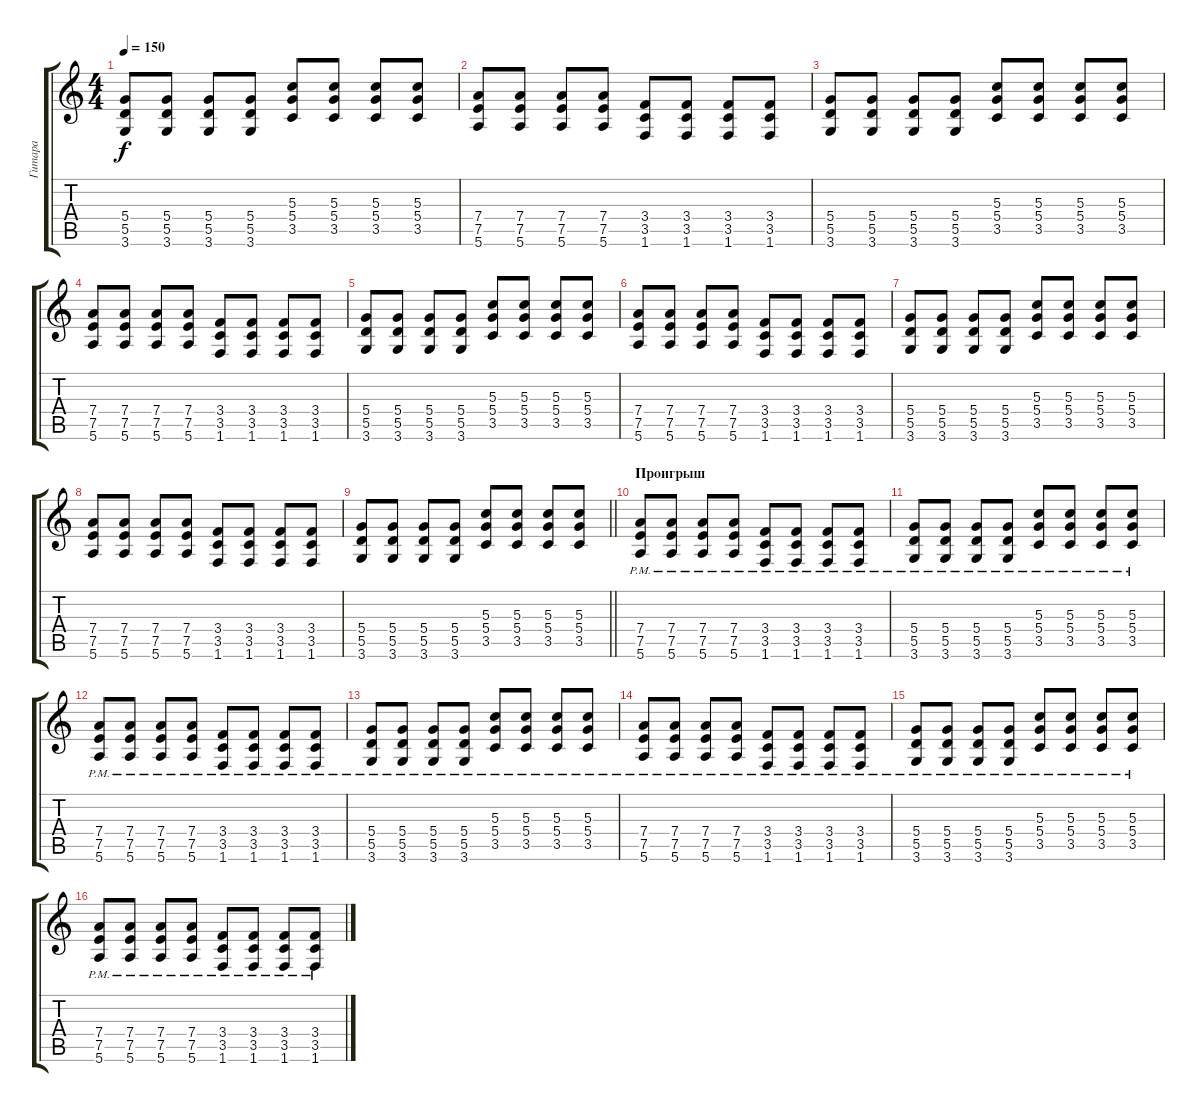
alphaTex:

\track ("Гитара" "Гитара") {instrument distortionguitar}
\staff {score tabs}
\tuning (E4 B3 G3 D3 A2 E2) {hide}
\ts (4 4)
\tempo 150
\clef g2
\ks c
(5.4 5.5 3.6).8{dy f} (5.4 5.5 3.6).8 (5.4 5.5 3.6).8 (5.4 5.5 3.6).8 (5.3 5.4 3.5).8 (5.3 5.4 3.5).8 (5.3 5.4 3.5).8 (5.3 5.4 3.5).8 |
(7.4 7.5 5.6).8 (7.4 7.5 5.6).8 (7.4 7.5 5.6).8 (7.4 7.5 5.6).8 (3.4 3.5 1.6).8 (3.4 3.5 1.6).8 (3.4 3.5 1.6).8 (3.4 3.5 1.6).8 |
(5.4 5.5 3.6).8 (5.4 5.5 3.6).8 (5.4 5.5 3.6).8 (5.4 5.5 3.6).8 (5.3 5.4 3.5).8 (5.3 5.4 3.5).8 (5.3 5.4 3.5).8 (5.3 5.4 3.5).8 |
(7.4 7.5 5.6).8 (7.4 7.5 5.6).8 (7.4 7.5 5.6).8 (7.4 7.5 5.6).8 (3.4 3.5 1.6).8 (3.4 3.5 1.6).8 (3.4 3.5 1.6).8 (3.4 3.5 1.6).8 |
(5.4 5.5 3.6).8 (5.4 5.5 3.6).8 (5.4 5.5 3.6).8 (5.4 5.5 3.6).8 (5.3 5.4 3.5).8 (5.3 5.4 3.5).8 (5.3 5.4 3.5).8 (5.3 5.4 3.5).8 |
(7.4 7.5 5.6).8 (7.4 7.5 5.6).8 (7.4 7.5 5.6).8 (7.4 7.5 5.6).8 (3.4 3.5 1.6).8 (3.4 3.5 1.6).8 (3.4 3.5 1.6).8 (3.4 3.5 1.6).8 |
(5.4 5.5 3.6).8 (5.4 5.5 3.6).8 (5.4 5.5 3.6).8 (5.4 5.5 3.6).8 (5.3 5.4 3.5).8 (5.3 5.4 3.5).8 (5.3 5.4 3.5).8 (5.3 5.4 3.5).8 |
(7.4 7.5 5.6).8 (7.4 7.5 5.6).8 (7.4 7.5 5.6).8 (7.4 7.5 5.6).8 (3.4 3.5 1.6).8 (3.4 3.5 1.6).8 (3.4 3.5 1.6).8 (3.4 3.5 1.6).8 |
\barLineRight lightlight
(5.4 5.5 3.6).8 (5.4 5.5 3.6).8 (5.4 5.5 3.6).8 (5.4 5.5 3.6).8 (5.3 5.4 3.5).8 (5.3 5.4 3.5).8 (5.3 5.4 3.5).8 (5.3 5.4 3.5).8 |
\section ("" "Проигрыш")
(7.4{pm} 7.5{pm} 5.6{pm}).8 (7.4{pm} 7.5{pm} 5.6{pm}).8 (7.4{pm} 7.5{pm} 5.6{pm}).8 (7.4{pm} 7.5{pm} 5.6{pm}).8 (3.4{pm} 3.5{pm} 1.6{pm}).8 (3.4{pm} 3.5{pm} 1.6{pm}).8 (3.4{pm} 3.5{pm} 1.6{pm}).8 (3.4{pm} 3.5{pm} 1.6{pm}).8 |
(5.4{pm} 5.5{pm} 3.6{pm}).8 (5.4{pm} 5.5{pm} 3.6{pm}).8 (5.4{pm} 5.5{pm} 3.6{pm}).8 (5.4{pm} 5.5{pm} 3.6{pm}).8 (5.3{pm} 5.4{pm} 3.5{pm}).8 (5.3{pm} 5.4{pm} 3.5{pm}).8 (5.3{pm} 5.4{pm} 3.5{pm}).8 (5.3{pm} 5.4{pm} 3.5{pm}).8 |
(7.4{pm} 7.5{pm} 5.6{pm}).8 (7.4{pm} 7.5{pm} 5.6{pm}).8 (7.4{pm} 7.5{pm} 5.6{pm}).8 (7.4{pm} 7.5{pm} 5.6{pm}).8 (3.4{pm} 3.5{pm} 1.6{pm}).8 (3.4{pm} 3.5{pm} 1.6{pm}).8 (3.4{pm} 3.5{pm} 1.6{pm}).8 (3.4{pm} 3.5{pm} 1.6{pm}).8 |
(5.4{pm} 5.5{pm} 3.6{pm}).8 (5.4{pm} 5.5{pm} 3.6{pm}).8 (5.4{pm} 5.5{pm} 3.6{pm}).8 (5.4{pm} 5.5{pm} 3.6{pm}).8 (5.3{pm} 5.4{pm} 3.5{pm}).8 (5.3{pm} 5.4{pm} 3.5{pm}).8 (5.3{pm} 5.4{pm} 3.5{pm}).8 (5.3{pm} 5.4{pm} 3.5{pm}).8 |
(7.4{pm} 7.5{pm} 5.6{pm}).8 (7.4{pm} 7.5{pm} 5.6{pm}).8 (7.4{pm} 7.5{pm} 5.6{pm}).8 (7.4{pm} 7.5{pm} 5.6{pm}).8 (3.4{pm} 3.5{pm} 1.6{pm}).8 (3.4{pm} 3.5{pm} 1.6{pm}).8 (3.4{pm} 3.5{pm} 1.6{pm}).8 (3.4{pm} 3.5{pm} 1.6{pm}).8 |
(5.4{pm} 5.5{pm} 3.6{pm}).8 (5.4{pm} 5.5{pm} 3.6{pm}).8 (5.4{pm} 5.5{pm} 3.6{pm}).8 (5.4{pm} 5.5{pm} 3.6{pm}).8 (5.3{pm} 5.4{pm} 3.5{pm}).8 (5.3{pm} 5.4{pm} 3.5{pm}).8 (5.3{pm} 5.4{pm} 3.5{pm}).8 (5.3{pm} 5.4{pm} 3.5{pm}).8 |
(7.4{pm} 7.5{pm} 5.6{pm}).8 (7.4{pm} 7.5{pm} 5.6{pm}).8 (7.4{pm} 7.5{pm} 5.6{pm}).8 (7.4{pm} 7.5{pm} 5.6{pm}).8 (3.4{pm} 3.5{pm} 1.6{pm}).8 (3.4{pm} 3.5{pm} 1.6{pm}).8 (3.4{pm} 3.5{pm} 1.6{pm}).8 (3.4{pm} 3.5{pm} 1.6{pm}).8
